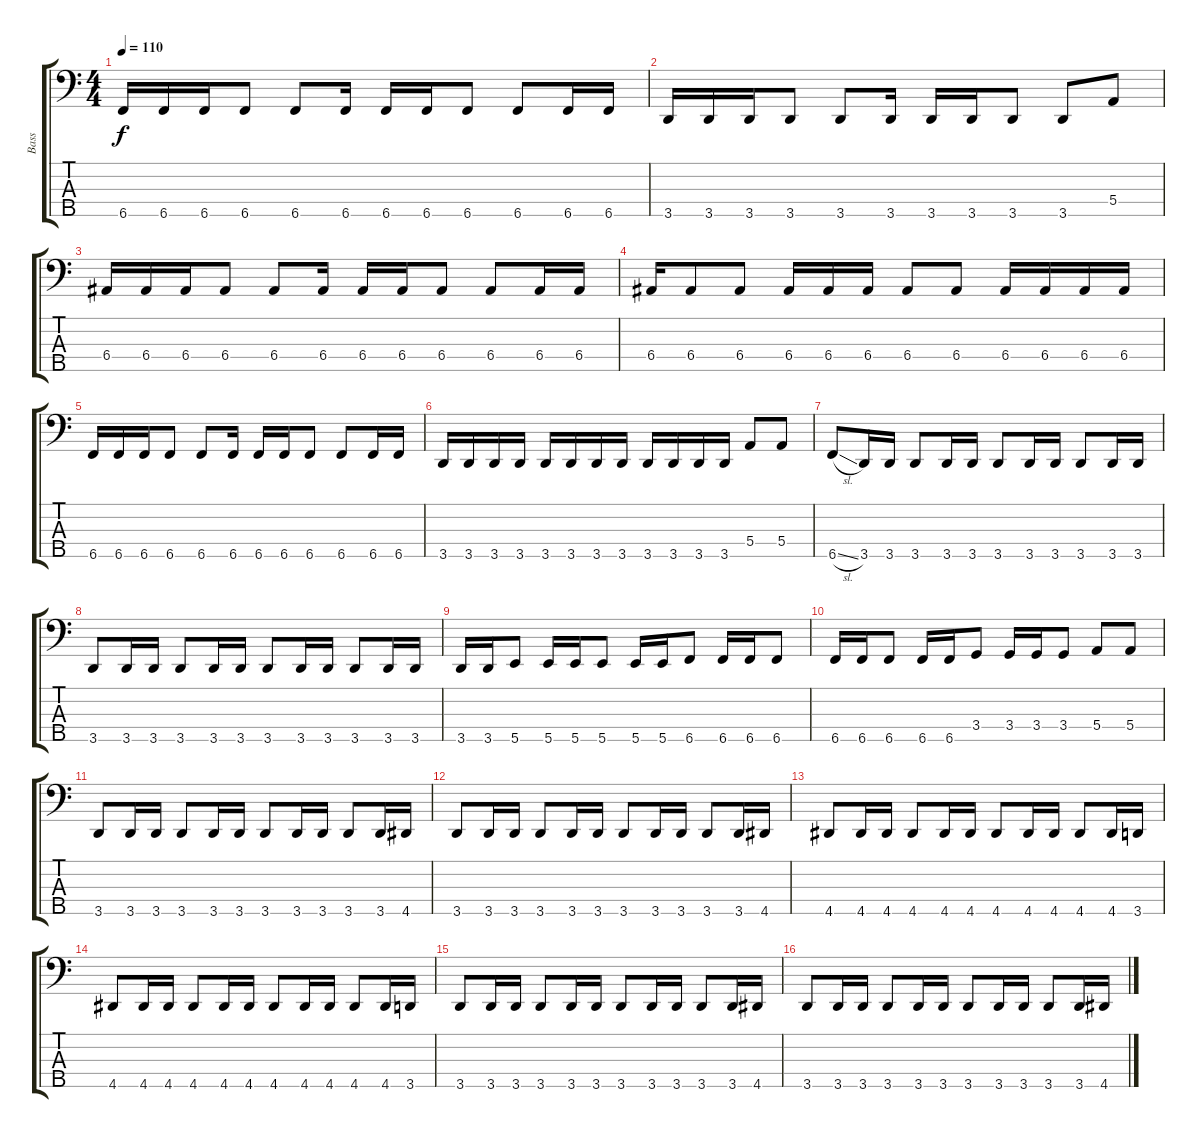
\track ("Bass" "Bass") {instrument electricbassfinger}
\staff {score tabs}
\tuning (G2 D2 A1 E1 B0) {hide}
\ts (4 4)
\tempo 110
\clef f4
\ks c
6.5.16{dy f} 6.5.16 6.5.16 6.5.8 6.5.8 6.5.16 6.5.16 6.5.16 6.5.8 6.5.8 6.5.16 6.5.16 |
3.5.16 3.5.16 3.5.16 3.5.8 3.5.8 3.5.16 3.5.16 3.5.16 3.5.8 3.5.8 5.4.8 |
6.4.16 6.4.16 6.4.16 6.4.8 6.4.8 6.4.16 6.4.16 6.4.16 6.4.8 6.4.8 6.4.16 6.4.16 |
6.4.16 6.4.8 6.4.8 6.4.16 6.4.16 6.4.16 6.4.8 6.4.8 6.4.16 6.4.16 6.4.16 6.4.16 |
6.5.16 6.5.16 6.5.16 6.5.8 6.5.8 6.5.16 6.5.16 6.5.16 6.5.8 6.5.8 6.5.16 6.5.16 |
3.5.16 3.5.16 3.5.16 3.5.16 3.5.16 3.5.16 3.5.16 3.5.16 3.5.16 3.5.16 3.5.16 3.5.16 5.4.8 5.4.8 |
6.5{sl}.8 3.5.16 3.5.16 3.5.8 3.5.16 3.5.16 3.5.8 3.5.16 3.5.16 3.5.8 3.5.16 3.5.16 |
3.5.8 3.5.16 3.5.16 3.5.8 3.5.16 3.5.16 3.5.8 3.5.16 3.5.16 3.5.8 3.5.16 3.5.16 |
3.5.16 3.5.16 5.5.8 5.5.16 5.5.16 5.5.8 5.5.16 5.5.16 6.5.8 6.5.16 6.5.16 6.5.8 |
6.5.16 6.5.16 6.5.8 6.5.16 6.5.16 3.4.8 3.4.16 3.4.16 3.4.8 5.4.8 5.4.8 |
3.5.8 3.5.16 3.5.16 3.5.8 3.5.16 3.5.16 3.5.8 3.5.16 3.5.16 3.5.8 3.5.16 4.5.16 |
3.5.8 3.5.16 3.5.16 3.5.8 3.5.16 3.5.16 3.5.8 3.5.16 3.5.16 3.5.8 3.5.16 4.5.16 |
4.5.8 4.5.16 4.5.16 4.5.8 4.5.16 4.5.16 4.5.8 4.5.16 4.5.16 4.5.8 4.5.16 3.5.16 |
4.5.8 4.5.16 4.5.16 4.5.8 4.5.16 4.5.16 4.5.8 4.5.16 4.5.16 4.5.8 4.5.16 3.5.16 |
3.5.8 3.5.16 3.5.16 3.5.8 3.5.16 3.5.16 3.5.8 3.5.16 3.5.16 3.5.8 3.5.16 4.5.16 |
3.5.8 3.5.16 3.5.16 3.5.8 3.5.16 3.5.16 3.5.8 3.5.16 3.5.16 3.5.8 3.5.16 4.5.16
